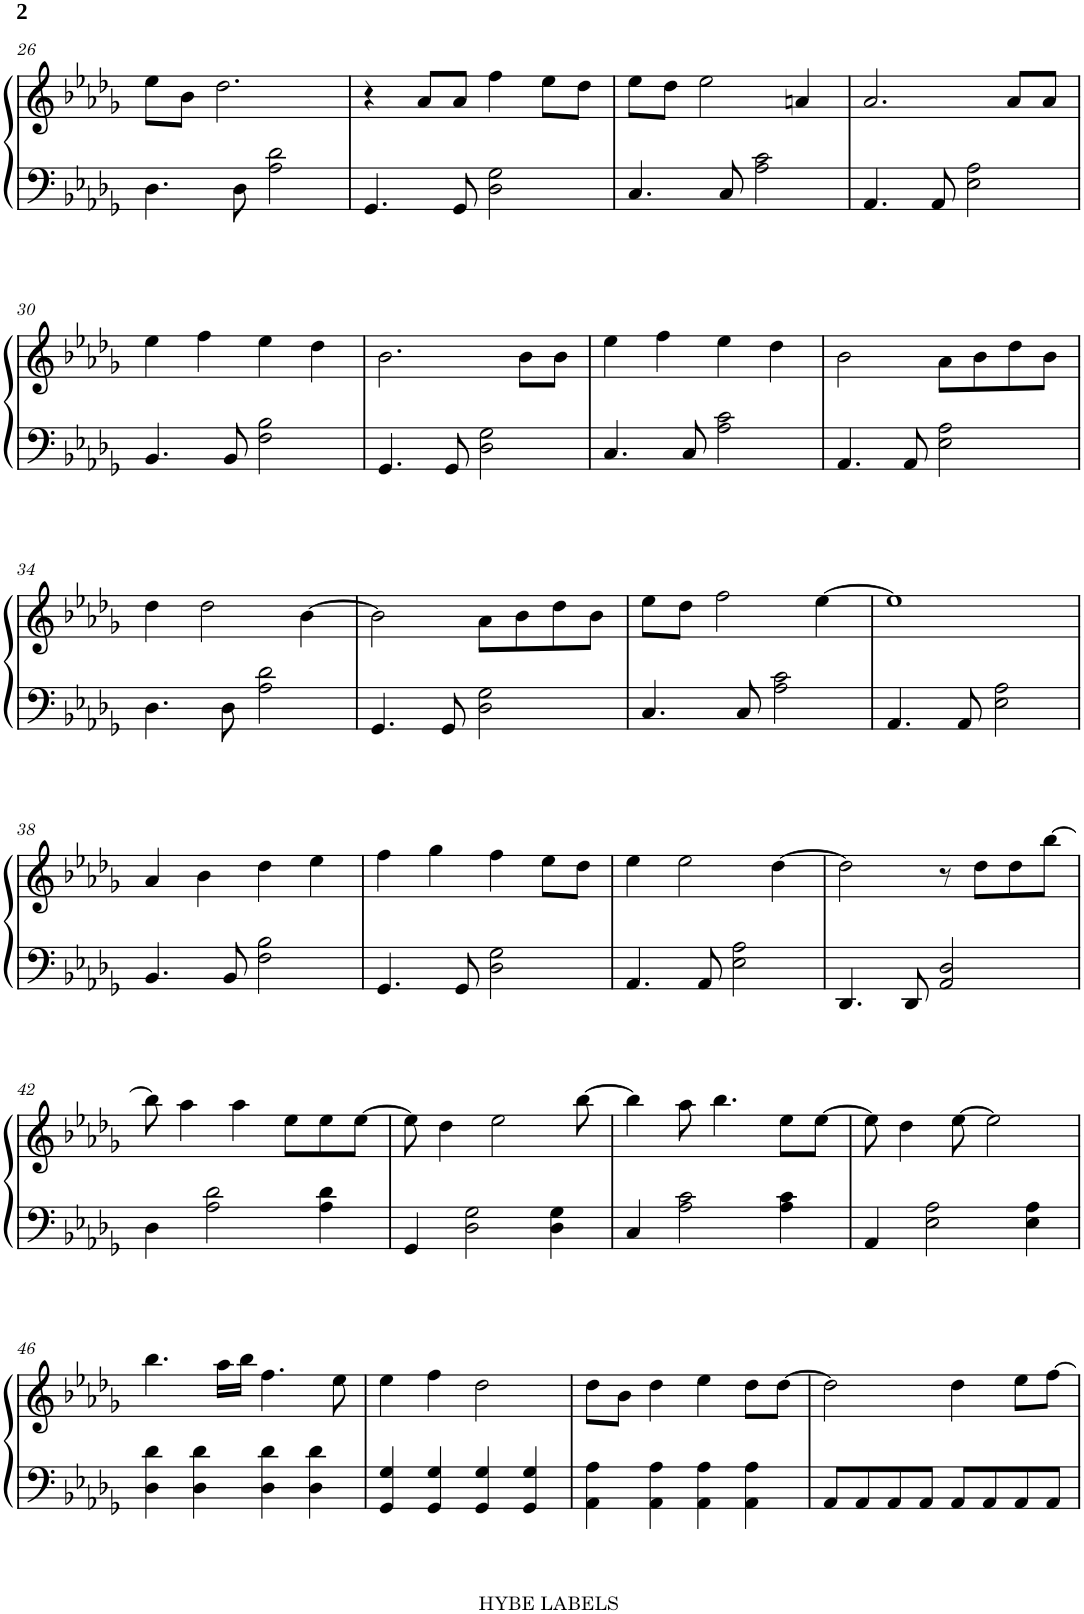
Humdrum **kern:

**kern	**kern
*part1	*part1
*staff2	*staff1
*I"Piano	*
*I'Pno.	*
!!LO:PB:g=z
*clefF4	*clefG2
*k[b-e-a-d-g-]	*k[b-e-a-d-g-]
*M4/4	*M4/4
=26	=26
4.D-\	8ee-\L
.	8b-\J
.	2.dd-\
8D-\	.
2A-\ 2d-\	.
=27	=27
4.GG-/	4r
.	8a-/L
8GG-/	8a-/J
2D-\ 2G-\	4ff\
.	8ee-\L
.	8dd-\J
=28	=28
4.C/	8ee-\L
.	8dd-\J
.	2ee-\
8C/	.
2A-\ 2c\	.
.	4an/
=29	=29
4.AA-/	2.a-/
8AA-/	.
2E-\ 2A-\	.
.	8a-/L
.	8a-/J
!!LO:LB:g=z
=30	=30
4.BB-/	4ee-\
.	4ff\
8BB-/	.
2F\ 2B-\	4ee-\
.	4dd-\
=31	=31
4.GG-/	2.b-\
8GG-/	.
2D-\ 2G-\	.
.	8b-\L
.	8b-\J
=32	=32
4.C/	4ee-\
.	4ff\
8C/	.
2A-\ 2c\	4ee-\
.	4dd-\
=33	=33
4.AA-/	2b-\
8AA-/	.
2E-\ 2A-\	8a-\L
.	8b-\
.	8dd-\
.	8b-\J
!!LO:LB:g=z
=34	=34
4.D-\	4dd-\
.	2dd-\
8D-\	.
2A-\ 2d-\	.
.	[4b-\
=35	=35
4.GG-/	2b-\]
8GG-/	.
2D-\ 2G-\	8a-\L
.	8b-\
.	8dd-\
.	8b-\J
=36	=36
4.C/	8ee-\L
.	8dd-\J
.	2ff\
8C/	.
2A-\ 2c\	.
.	[4ee-\
=37	=37
4.AA-/	1ee-]
8AA-/	.
2E-\ 2A-\	.
!!LO:LB:g=z
=38	=38
4.BB-/	4a-/
.	4b-\
8BB-/	.
2F\ 2B-\	4dd-\
.	4ee-\
=39	=39
4.GG-/	4ff\
.	4gg-\
8GG-/	.
2D-\ 2G-\	4ff\
.	8ee-\L
.	8dd-\J
=40	=40
4.AA-/	4ee-\
.	2ee-\
8AA-/	.
2E-\ 2A-\	.
.	[4dd-\
=41	=41
4.DD-/	2dd-\]
8DD-/	.
2AA-/ 2D-/	8r
.	8dd-\L
.	8dd-\
.	[8bb-\J
!!LO:LB:g=z
=42	=42
4D-\	8bb-\]
.	4aa-\
2A-\ 2d-\	.
.	4aa-\
.	8ee-\L
4A-\ 4d-\	8ee-\
.	[8ee-\J
=43	=43
4GG-/	8ee-\]
.	4dd-\
2D-\ 2G-\	.
.	2ee-\
4D-\ 4G-\	.
.	[8bb-\
=44	=44
4C/	4bb-\]
2A-\ 2c\	8aa-\
.	4.bb-\
4A-\ 4c\	8ee-\L
.	[8ee-\J
=45	=45
4AA-/	8ee-\]
.	4dd-\
2E-\ 2A-\	.
.	[8ee-\
.	2ee-\]
4E-\ 4A-\	.
!!LO:LB:g=z
=46	=46
4D-\ 4d-\	4.bb-\
4D-\ 4d-\	.
.	16aa-\LL
.	16bb-\JJ
4D-\ 4d-\	4.ff\
4D-\ 4d-\	.
.	8ee-\
=47	=47
4GG-/ 4G-/	4ee-\
4GG-/ 4G-/	4ff\
4GG-/ 4G-/	2dd-\
4GG-/ 4G-/	.
=48	=48
4AA-\ 4A-\	8dd-\L
.	8b-\J
4AA-\ 4A-\	4dd-\
4AA-\ 4A-\	4ee-\
4AA-\ 4A-\	8dd-\L
.	[8dd-\J
=49	=49
8AA-/L	2dd-\]
8AA-/	.
8AA-/	.
8AA-/J	.
8AA-/L	4dd-\
8AA-/	.
8AA-/	8ee-\L
8AA-/J	[8ff\J
=	=
*-	*-
